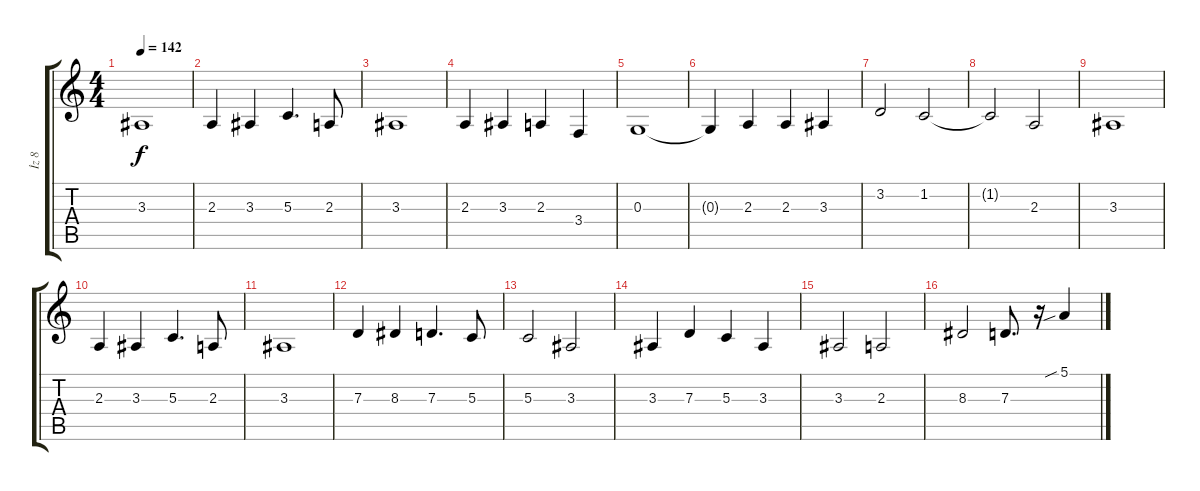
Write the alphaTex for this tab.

\track ("İz 8" "İz 8") {instrument cello}
\staff {score tabs}
\tuning (E4 B3 G3 D3 A2 E2) {hide}
\ts (4 4)
\tempo 142
\clef g2
\ks c
3.3.1{dy f} |
2.3.4 3.3.4 5.3.4{d} 2.3.8 |
3.3.1 |
2.3.4 3.3.4 2.3.4 3.4.4 |
0.3.1 |
0.3{t}.4 2.3.4 2.3.4 3.3.4 |
3.2.2 1.2.2 |
1.2{t}.2 2.3.2 |
3.3.1 |
2.3.4 3.3.4 5.3.4{d} 2.3.8 |
3.3.1 |
7.3.4 8.3.4 7.3.4{d} 5.3.8 |
5.3.2 3.3.2 |
3.3.4 7.3.4 5.3.4 3.3.4 |
3.3.2 2.3.2 |
8.3.2 7.3.8{d} r.16 5.1{sib}.4
